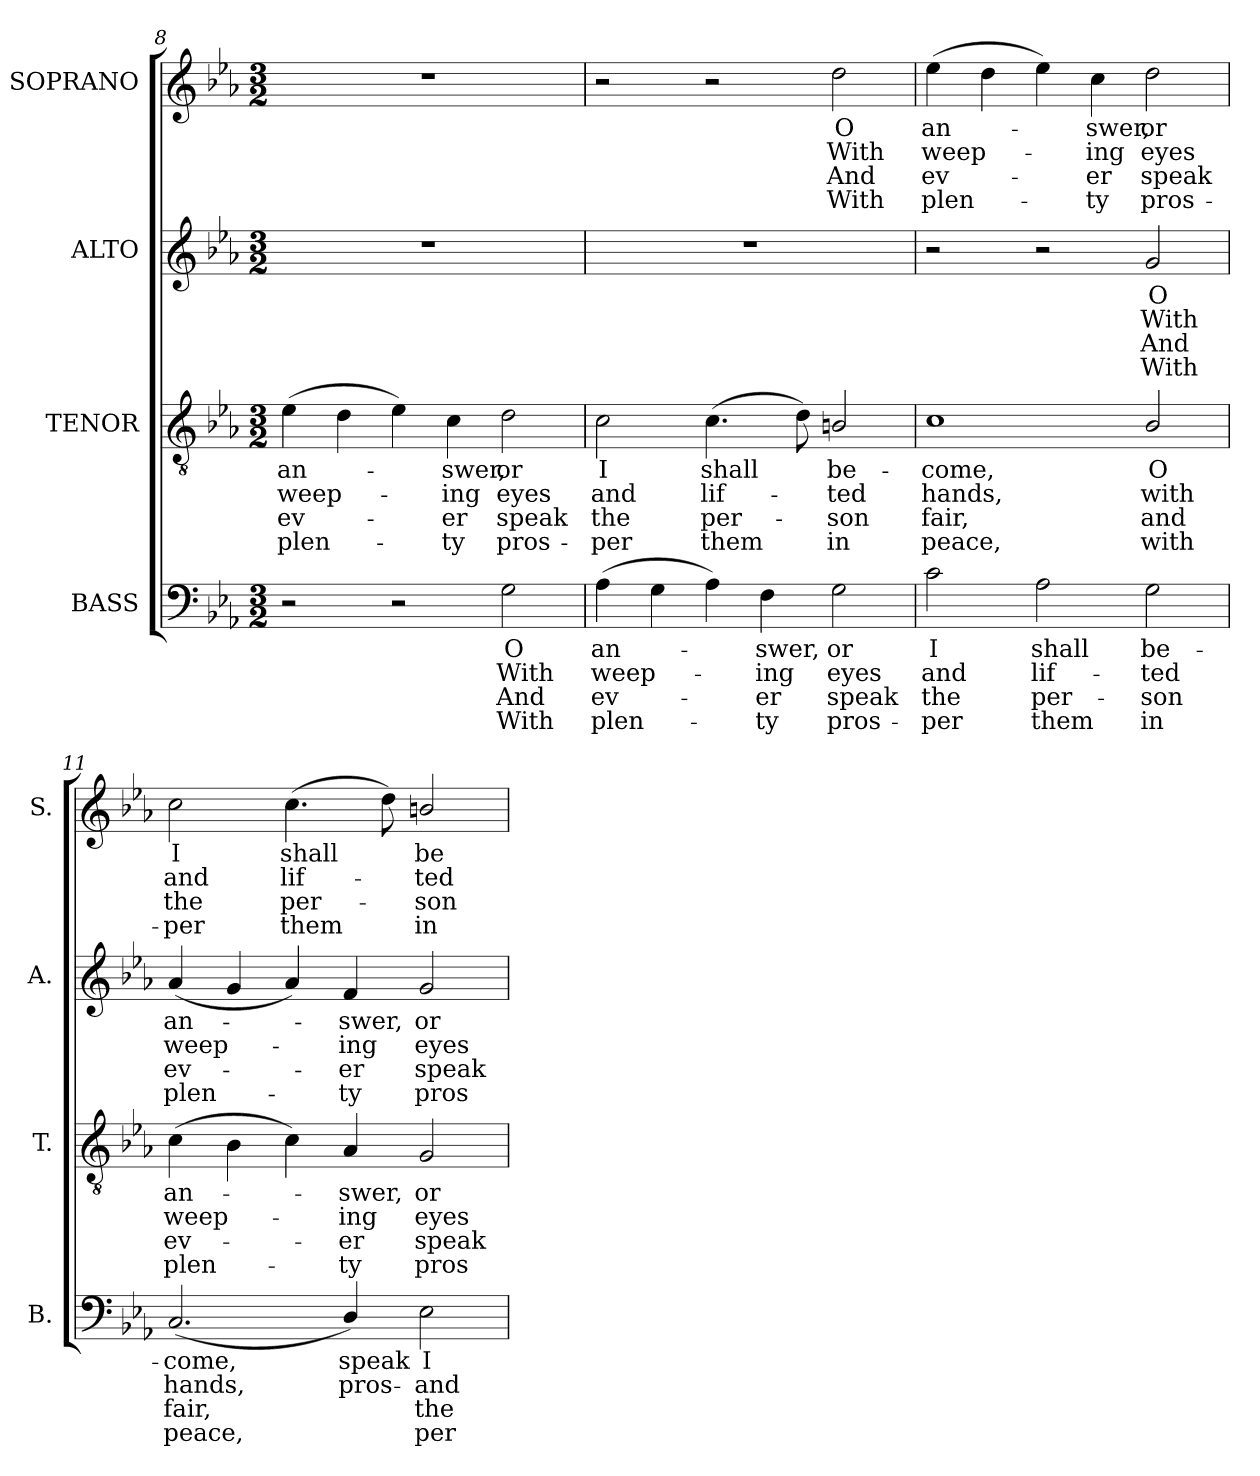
**kern	**text	**text	**text	**text	**kern	**text	**text	**text	**text	**kern	**text	**text	**text	**text	**kern	**text	**text	**text	**text
*part4	*part4	*part4	*part4	*part4	*part3	*part3	*part3	*part3	*part3	*part2	*part2	*part2	*part2	*part2	*part1	*part1	*part1	*part1	*part1
*staff4	*staff4	*staff4	*staff4	*staff4	*staff3	*staff3	*staff3	*staff3	*staff3	*staff2	*staff2	*staff2	*staff2	*staff2	*staff1	*staff1	*staff1	*staff1	*staff1
*I"BASS	*	*	*	*	*I"TENOR	*	*	*	*	*I"ALTO	*	*	*	*	*I"SOPRANO	*	*	*	*
*I'B.	*	*	*	*	*I'T.	*	*	*	*	*I'A.	*	*	*	*	*I'S.	*	*	*	*
*clefF4	*	*	*	*	*clefGv2	*	*	*	*	*clefG2	*	*	*	*	*clefG2	*	*	*	*
*	*	*	*	*	*ITrd7c12	*	*	*	*	*	*	*	*	*	*	*	*	*	*
*k[b-e-a-]	*	*	*	*	*k[b-e-a-]	*	*	*	*	*k[b-e-a-]	*	*	*	*	*k[b-e-a-]	*	*	*	*
*c:	*	*	*	*	*c:	*	*	*	*	*c:	*	*	*	*	*c:	*	*	*	*
*M3/2	*	*	*	*	*M3/2	*	*	*	*	*M3/2	*	*	*	*	*M3/2	*	*	*	*
=8	=8	=8	=8	=8	=8	=8	=8	=8	=8	=8	=8	=8	=8	=8	=8	=8	=8	=8	=8
!	!	!	!	!	!	!LO:LY:b:color=#000000	!LO:LY:b:color=#000000	!LO:LY:b:color=#000000	!LO:LY:b:color=#000000	!LO:N:vis=1	!	!	!	!	!LO:N:vis=1	!	!	!	!
2r	.	.	.	.	(4E-i\	an-	weep-	ev-	-plen-	1.r	.	.	.	.	1.r	.	.	.	.
.	.	.	.	.	4Di\	.	.	.	.	.	.	.	.	.	.	.	.	.	.
2r	.	.	.	.	4E-i\)	.	.	.	.	.	.	.	.	.	.	.	.	.	.
!	!	!	!	!	!	!LO:LY:b:color=#000000	!LO:LY:b:color=#000000	!LO:LY:b:color=#000000	!LO:LY:b:color=#000000	!	!	!	!	!	!	!	!	!	!
.	.	.	.	.	4Ci\	-swer,	-ing	-er	ty	.	.	.	.	.	.	.	.	.	.
!	!LO:LY:b:color=#000000	!LO:LY:b:color=#000000	!LO:LY:b:color=#000000	!LO:LY:b:color=#000000	!	!	!	!	!	!	!	!	!	!	!	!	!	!	!
!	!	!	!	!	!	!LO:LY:b:color=#000000	!LO:LY:b:color=#000000	!LO:LY:b:color=#000000	!LO:LY:b:color=#000000	!	!	!	!	!	!	!	!	!	!
2Gi\	O	With	And	With	2Di\	or	eyes	speak	pros-	.	.	.	.	.	.	.	.	.	.
=9	=9	=9	=9	=9	=9	=9	=9	=9	=9	=9	=9	=9	=9	=9	=9	=9	=9	=9	=9
!	!LO:LY:b:color=#000000	!LO:LY:b:color=#000000	!LO:LY:b:color=#000000	!LO:LY:b:color=#000000	!	!	!	!	!	!	!	!	!	!	!	!	!	!	!
!	!	!	!	!	!	!LO:LY:b:color=#000000	!LO:LY:b:color=#000000	!LO:LY:b:color=#000000	!LO:LY:b:color=#000000	!LO:N:vis=1	!	!	!	!	!	!	!	!	!
(4A-i\	an-	weep-	ev-	-plen-	2Ci\	I	and	-the	per	1.r	.	.	.	.	2r	.	.	.	.
4Gi\	.	.	.	.	.	.	.	.	.	.	.	.	.	.	.	.	.	.	.
!	!	!	!	!	!	!LO:LY:b:color=#000000	!LO:LY:b:color=#000000	!LO:LY:b:color=#000000	!LO:LY:b:color=#000000	!	!	!	!	!	!	!	!	!	!
4A-i\)	.	.	.	.	(4.Ci\	shall	lif-	per-	-them	.	.	.	.	.	2r	.	.	.	.
!	!LO:LY:b:color=#000000	!LO:LY:b:color=#000000	!LO:LY:b:color=#000000	!LO:LY:b:color=#000000	!	!	!	!	!	!	!	!	!	!	!	!	!	!	!
4Fi\	-swer,	-ing	-er	ty	.	.	.	.	.	.	.	.	.	.	.	.	.	.	.
.	.	.	.	.	8Di\)	.	.	.	.	.	.	.	.	.	.	.	.	.	.
!	!LO:LY:b:color=#000000	!LO:LY:b:color=#000000	!LO:LY:b:color=#000000	!LO:LY:b:color=#000000	!	!	!	!	!	!	!	!	!	!	!	!	!	!	!
!	!	!	!	!	!	!LO:LY:b:color=#000000	!LO:LY:b:color=#000000	!LO:LY:b:color=#000000	!LO:LY:b:color=#000000	!	!	!	!	!	!	!	!	!	!
!	!	!	!	!	!	!	!	!	!	!	!	!	!	!	!	!LO:LY:b:color=#000000	!LO:LY:b:color=#000000	!LO:LY:b:color=#000000	!LO:LY:b:color=#000000
2Gi\	or	eyes	speak	pros-	2BBni/	be-	-ted	son	in	.	.	.	.	.	2ddi\	O	With	And	With
!!LO:PB:g=z
=10	=10	=10	=10	=10	=10	=10	=10	=10	=10	=10	=10	=10	=10	=10	=10	=10	=10	=10	=10
!	!LO:LY:b:color=#000000	!LO:LY:b:color=#000000	!LO:LY:b:color=#000000	!LO:LY:b:color=#000000	!	!	!	!	!	!	!	!	!	!	!	!	!	!	!
!	!	!	!	!	!	!LO:LY:b:color=#000000	!LO:LY:b:color=#000000	!LO:LY:b:color=#000000	!LO:LY:b:color=#000000	!	!	!	!	!	!	!	!	!	!
!	!	!	!	!	!	!	!	!	!	!	!	!	!	!	!	!LO:LY:b:color=#000000	!LO:LY:b:color=#000000	!LO:LY:b:color=#000000	!LO:LY:b:color=#000000
2ci\	I	and	-the	per	1Ci	-come,	hands,	fair,	peace,	2r	.	.	.	.	(4ee-i\	an-	weep-	ev-	-plen-
.	.	.	.	.	.	.	.	.	.	.	.	.	.	.	4ddi\	.	.	.	.
!	!LO:LY:b:color=#000000	!LO:LY:b:color=#000000	!LO:LY:b:color=#000000	!LO:LY:b:color=#000000	!	!	!	!	!	!	!	!	!	!	!	!	!	!	!
2A-i\	shall	lif-	per-	-them	.	.	.	.	.	2r	.	.	.	.	4ee-i\)	.	.	.	.
!	!	!	!	!	!	!	!	!	!	!	!	!	!	!	!	!LO:LY:b:color=#000000	!LO:LY:b:color=#000000	!LO:LY:b:color=#000000	!LO:LY:b:color=#000000
.	.	.	.	.	.	.	.	.	.	.	.	.	.	.	4cci\	-swer,	-ing	-er	ty
!	!LO:LY:b:color=#000000	!LO:LY:b:color=#000000	!LO:LY:b:color=#000000	!LO:LY:b:color=#000000	!	!	!	!	!	!	!	!	!	!	!	!	!	!	!
!	!	!	!	!	!	!LO:LY:b:color=#000000	!LO:LY:b:color=#000000	!LO:LY:b:color=#000000	!LO:LY:b:color=#000000	!	!	!	!	!	!	!	!	!	!
!	!	!	!	!	!	!	!	!	!	!	!LO:LY:b:color=#000000	!LO:LY:b:color=#000000	!LO:LY:b:color=#000000	!LO:LY:b:color=#000000	!	!	!	!	!
!	!	!	!	!	!	!	!	!	!	!	!	!	!	!	!	!LO:LY:b:color=#000000	!LO:LY:b:color=#000000	!LO:LY:b:color=#000000	!LO:LY:b:color=#000000
2Gi\	be-	-ted	son	in	2BB-i/	O	with	and	with	2gi/	O	With	And	With	2ddi\	or	eyes	speak	pros-
=11	=11	=11	=11	=11	=11	=11	=11	=11	=11	=11	=11	=11	=11	=11	=11	=11	=11	=11	=11
!	!LO:LY:b:color=#000000	!LO:LY:b:color=#000000	!LO:LY:b:color=#000000	!LO:LY:b:color=#000000	!	!	!	!	!	!	!	!	!	!	!	!	!	!	!
!	!	!	!	!	!	!LO:LY:b:color=#000000	!LO:LY:b:color=#000000	!LO:LY:b:color=#000000	!LO:LY:b:color=#000000	!	!	!	!	!	!	!	!	!	!
!	!	!	!	!	!	!	!	!	!	!	!LO:LY:b:color=#000000	!LO:LY:b:color=#000000	!LO:LY:b:color=#000000	!LO:LY:b:color=#000000	!	!	!	!	!
!	!	!	!	!	!	!	!	!	!	!	!	!	!	!	!	!LO:LY:b:color=#000000	!LO:LY:b:color=#000000	!LO:LY:b:color=#000000	!LO:LY:b:color=#000000
(2.Ci/	-come,	hands,	fair,	peace,	(4Ci\	an-	weep-	ev-	-plen-	(4a-i/	an-	weep-	ev-	-plen-	2cci\	I	and	-the	per
.	.	.	.	.	4BB-i\	.	.	.	.	4gi/	.	.	.	.	.	.	.	.	.
!	!	!	!	!	!	!	!	!	!	!	!	!	!	!	!	!LO:LY:b:color=#000000	!LO:LY:b:color=#000000	!LO:LY:b:color=#000000	!LO:LY:b:color=#000000
.	.	.	.	.	4Ci\)	.	.	.	.	4a-i/)	.	.	.	.	(4.cci\	shall	lif-	per-	-them
!	!LO:LY:b:color=#000000	!LO:LY:b:color=#000000	!	!	!	!	!	!	!	!	!	!	!	!	!	!	!	!	!
!	!	!	!	!	!	!LO:LY:b:color=#000000	!LO:LY:b:color=#000000	!LO:LY:b:color=#000000	!LO:LY:b:color=#000000	!	!	!	!	!	!	!	!	!	!
!	!	!	!	!	!	!	!	!	!	!	!LO:LY:b:color=#000000	!LO:LY:b:color=#000000	!LO:LY:b:color=#000000	!LO:LY:b:color=#000000	!	!	!	!	!
4Di/)	speak	pros-	.	.	4AA-i/	-swer,	-ing	-er	ty	4fi/	-swer,	-ing	-er	ty	.	.	.	.	.
.	.	.	.	.	.	.	.	.	.	.	.	.	.	.	8ddi\)	.	.	.	.
!	!LO:LY:b:color=#000000	!LO:LY:b:color=#000000	!LO:LY:b:color=#000000	!LO:LY:b:color=#000000	!	!	!	!	!	!	!	!	!	!	!	!	!	!	!
!	!	!	!	!	!	!LO:LY:b:color=#000000	!LO:LY:b:color=#000000	!LO:LY:b:color=#000000	!LO:LY:b:color=#000000	!	!	!	!	!	!	!	!	!	!
!	!	!	!	!	!	!	!	!	!	!	!LO:LY:b:color=#000000	!LO:LY:b:color=#000000	!LO:LY:b:color=#000000	!LO:LY:b:color=#000000	!	!	!	!	!
!	!	!	!	!	!	!	!	!	!	!	!	!	!	!	!	!LO:LY:b:color=#000000	!LO:LY:b:color=#000000	!LO:LY:b:color=#000000	!LO:LY:b:color=#000000
2E-i\	I	and	-the	per	2GGi/	or	eyes	speak	pros-	2gi/	or	eyes	speak	pros-	2bni/	be-	-ted	son	in
=	=	=	=	=	=	=	=	=	=	=	=	=	=	=	=	=	=	=	=
*-	*-	*-	*-	*-	*-	*-	*-	*-	*-	*-	*-	*-	*-	*-	*-	*-	*-	*-	*-
